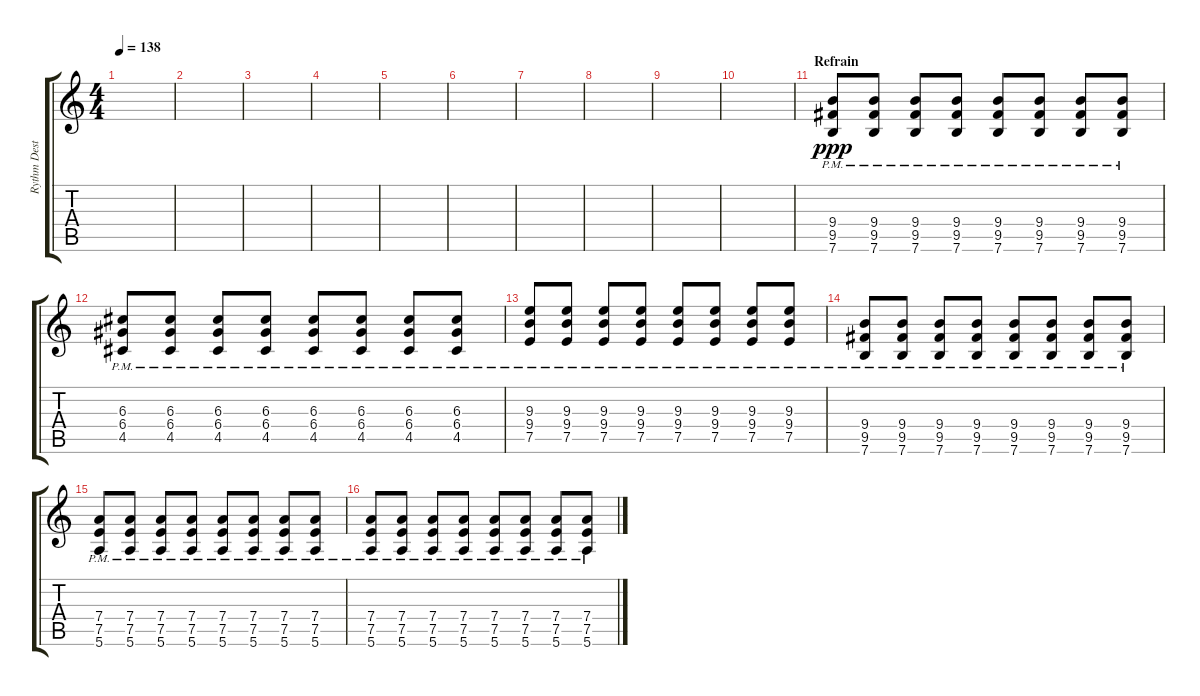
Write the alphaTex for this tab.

\track ("Rythm Desto" "Rythm Dest") {instrument distortionguitar}
\staff {score tabs}
\tuning (E4 B3 G3 D3 A2 E2) {hide}
\ts (4 4)
\tempo 138
\clef g2
\ks c
|
|
|
|
|
|
|
|
|
|
\section ("" "Refrain")
(9.4{pm} 9.5{pm} 7.6{pm}).8{dy ppp} (9.4{pm} 9.5{pm} 7.6{pm}).8 (9.4{pm} 9.5{pm} 7.6{pm}).8 (9.4{pm} 9.5{pm} 7.6{pm}).8 (9.4{pm} 9.5{pm} 7.6{pm}).8 (9.4{pm} 9.5{pm} 7.6{pm}).8 (9.4{pm} 9.5{pm} 7.6{pm}).8 (9.4{pm} 9.5{pm} 7.6{pm}).8 |
(6.3{pm} 6.4{pm} 4.5{pm}).8 (6.3{pm} 6.4{pm} 4.5{pm}).8 (6.3{pm} 6.4{pm} 4.5{pm}).8 (6.3{pm} 6.4{pm} 4.5{pm}).8 (6.3{pm} 6.4{pm} 4.5{pm}).8 (6.3{pm} 6.4{pm} 4.5{pm}).8 (6.3{pm} 6.4{pm} 4.5{pm}).8 (6.3{pm} 6.4{pm} 4.5{pm}).8 |
(9.3{pm} 9.4{pm} 7.5{pm}).8 (9.3{pm} 9.4{pm} 7.5{pm}).8 (9.3{pm} 9.4{pm} 7.5{pm}).8 (9.3{pm} 9.4{pm} 7.5{pm}).8 (9.3{pm} 9.4{pm} 7.5{pm}).8 (9.3{pm} 9.4{pm} 7.5{pm}).8 (9.3{pm} 9.4{pm} 7.5{pm}).8 (9.3{pm} 9.4{pm} 7.5{pm}).8 |
(9.4{pm} 9.5{pm} 7.6{pm}).8 (9.4{pm} 9.5{pm} 7.6{pm}).8 (9.4{pm} 9.5{pm} 7.6{pm}).8 (9.4{pm} 9.5{pm} 7.6{pm}).8 (9.4{pm} 9.5{pm} 7.6{pm}).8 (9.4{pm} 9.5{pm} 7.6{pm}).8 (9.4{pm} 9.5{pm} 7.6{pm}).8 (9.4{pm} 9.5{pm} 7.6{pm}).8 |
(7.4{pm} 7.5{pm} 5.6{pm}).8 (7.4{pm} 7.5{pm} 5.6{pm}).8 (7.4{pm} 7.5{pm} 5.6{pm}).8 (7.4{pm} 7.5{pm} 5.6{pm}).8 (7.4{pm} 7.5{pm} 5.6{pm}).8 (7.4{pm} 7.5{pm} 5.6{pm}).8 (7.4{pm} 7.5{pm} 5.6{pm}).8 (7.4{pm} 7.5{pm} 5.6{pm}).8 |
(7.4{pm} 7.5{pm} 5.6{pm}).8 (7.4{pm} 7.5{pm} 5.6{pm}).8 (7.4{pm} 7.5{pm} 5.6{pm}).8 (7.4{pm} 7.5{pm} 5.6{pm}).8 (7.4{pm} 7.5{pm} 5.6{pm}).8 (7.4{pm} 7.5{pm} 5.6{pm}).8 (7.4{pm} 7.5{pm} 5.6{pm}).8 (7.4{pm} 7.5{pm} 5.6{pm}).8
